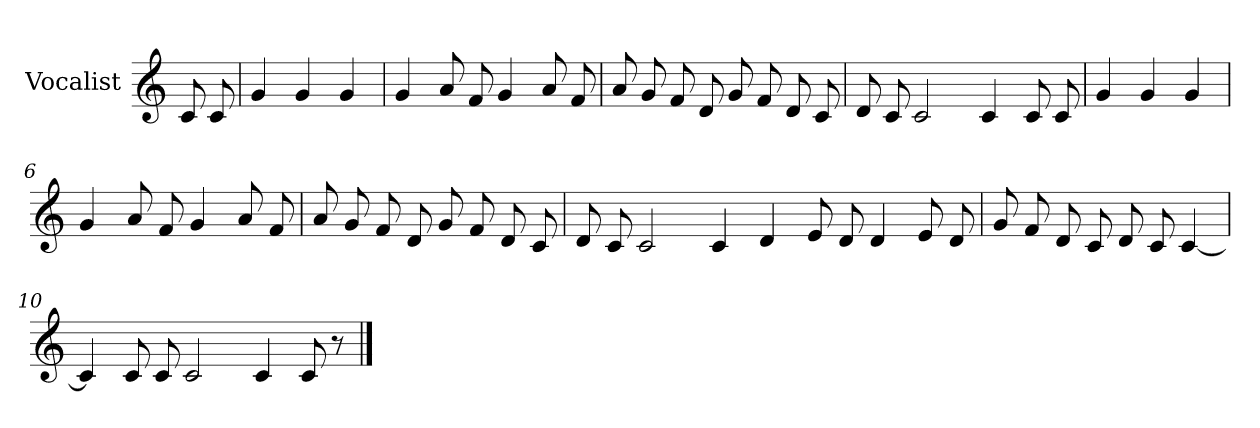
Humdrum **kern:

**kern
*part1
*staff1
*I"Vocalist
*k[]
*C:
=
8c
8c
=1
4g
4g
4g
=2
4g
8a
8f
4g
8a
8f
=3
8a
8g
8f
8d
8g
8f
8d
8c
=4
8d
8c
2c
4c
8c
8c
=5
4g
4g
4g
=6
4g
8a
8f
4g
8a
8f
=7
8a
8g
8f
8d
8g
8f
8d
8c
=8
8d
8c
2c
4c
4d
8e
8d
4d
8e
8d
=9
8g
8f
8d
8c
8d
8c
[4c
=10
4c]
8c
8c
2c
4c
8c
8r
==
*-
